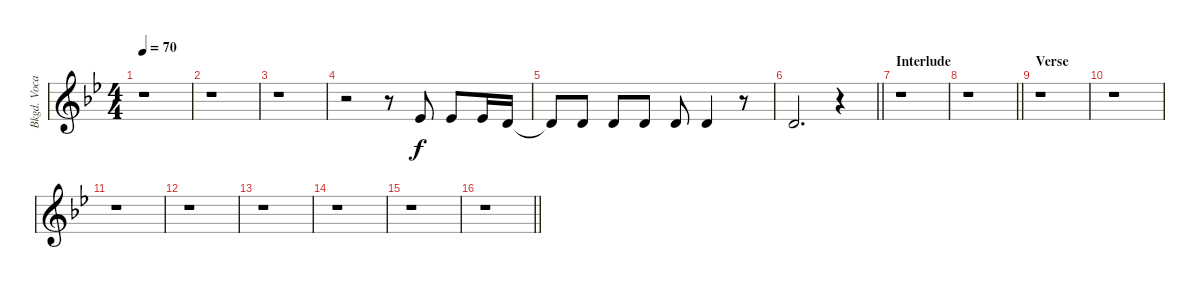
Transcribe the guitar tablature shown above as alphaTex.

\track ("Bkgd. Vocal 3" "Bkgd. Voca") {instrument lead6voice}
\staff {score}
\tuning (E4 B3 G3 D3 A2 E2) {hide}
\ts (4 4)
\tempo 70
\clef g2
\ks gminor
r.1{dy f} |
r.1 |
r.1 |
r.2 r.8 8.3.8 8.3.8 8.3.16 7.3.16 |
7.3{t}.8 7.3.8 7.3.8 7.3.8 7.3.8 7.3.4 r.8 |
\barLineRight lightlight
7.3.2{d} r.4 |
\section ("" "Interlude")
r.1 |
\barLineRight lightlight
r.1 |
\section ("" "Verse")
r.1 |
r.1 |
r.1 |
r.1 |
r.1 |
r.1 |
r.1 |
\barLineRight lightlight
r.1
